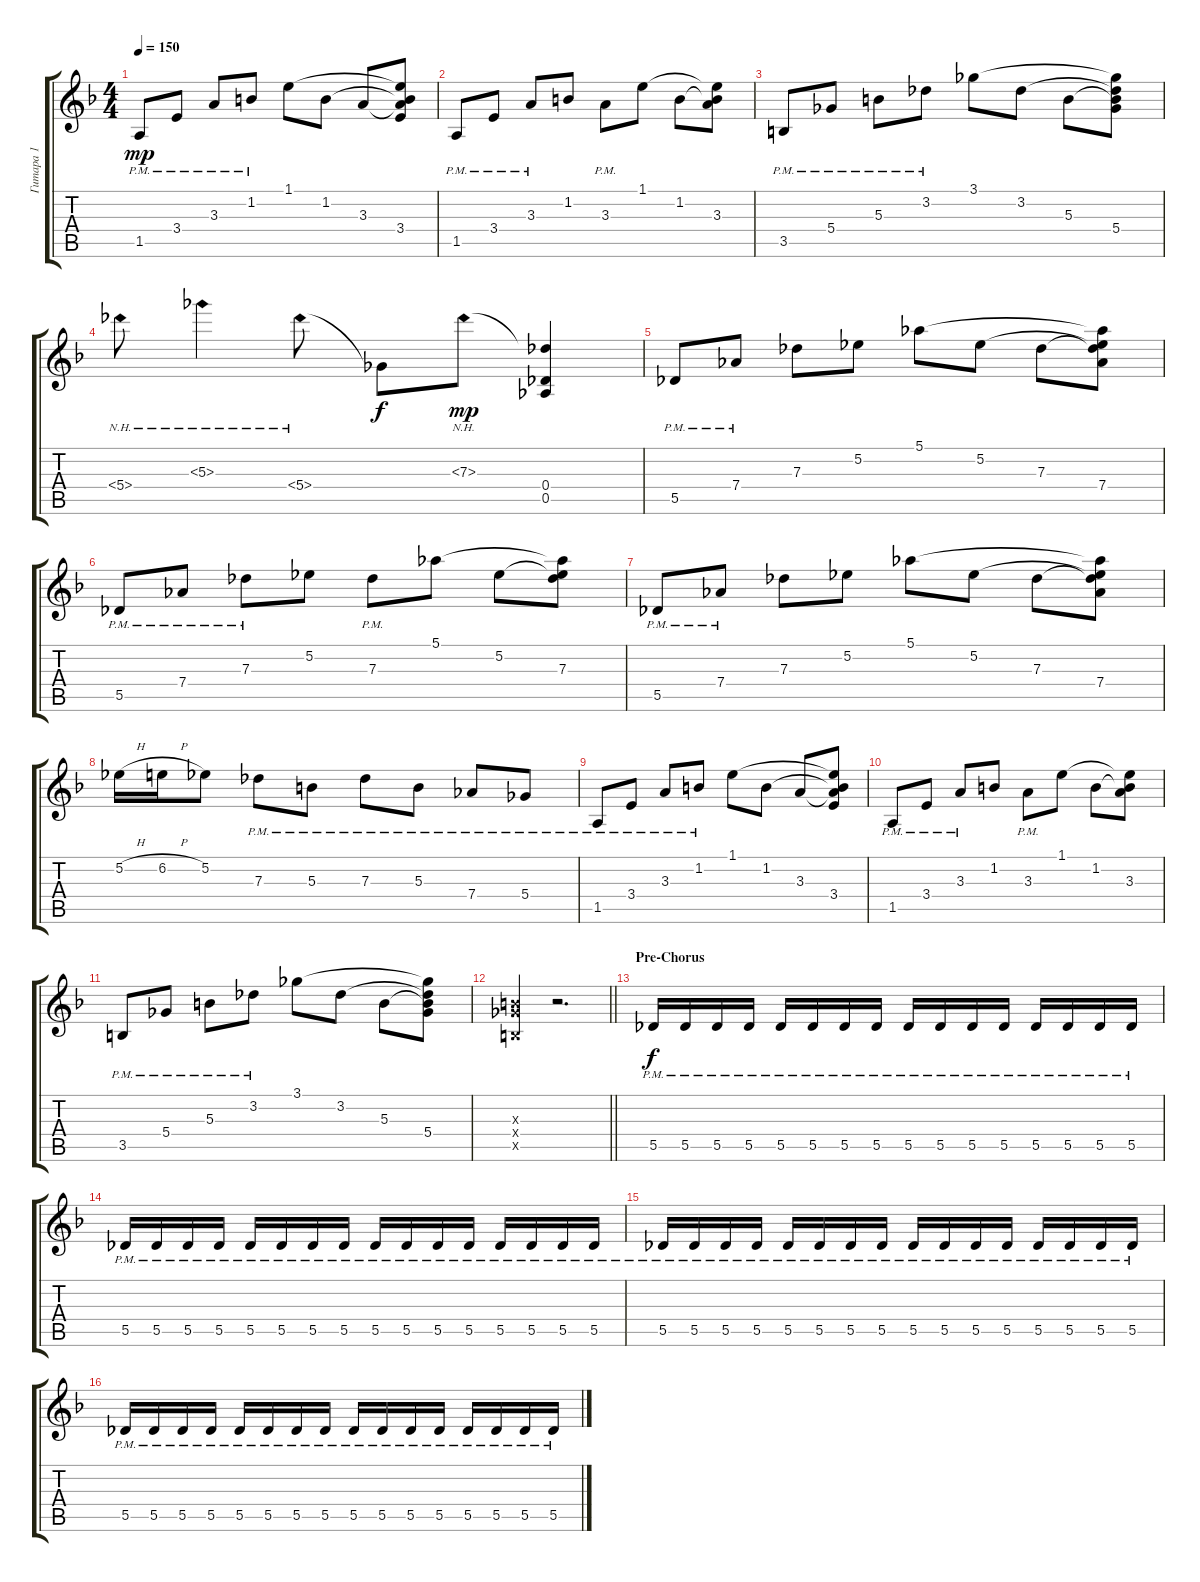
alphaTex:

\track ("Гитара 1" "Гитара 1") {instrument distortionguitar}
\staff {score tabs}
\tuning (Eb4 Bb3 Gb3 Db3 Ab2 Eb2) {hide}
\ts (4 4)
\tempo 150
\clef g2
\ks dminor
1.5{pm}.8{dy mp} 3.4{pm}.8 3.3{pm}.8 1.2{pm}.8 1.1.8 1.2.8 3.3.8 (1.1{t} 1.2{t} 3.3{t} 3.4).8 |
1.5{pm}.8 3.4{pm}.8 3.3{pm}.8 1.2.8 3.3{pm}.8 1.1.8 1.2.8 (1.1{t} 1.2{t} 3.3).8 |
3.5{pm}.8 5.4{pm}.8 5.3{pm}.8 3.2{pm}.8 3.1.8 3.2.8 5.3.8 (3.1{t} 3.2{t} 5.3{t} 5.4).8 |
5.4{nh}.8 5.3{nh}.4 5.4{nh}.8 5.4{t}.8{dy f} 7.3{nh}.8{dy mp} (7.3{t} 0.4 0.5).4 |
5.5{pm}.8 7.4{pm}.8 7.3.8 5.2.8 5.1.8 5.2.8 7.3.8 (5.1{t} 5.2{t} 7.3{t} 7.4).8 |
5.5{pm}.8 7.4{pm}.8 7.3{pm}.8 5.2.8 7.3{pm}.8 5.1.8 5.2.8 (5.1{t} 5.2{t} 7.3).8 |
5.5{pm}.8 7.4{pm}.8 7.3.8 5.2.8 5.1.8 5.2.8 7.3.8 (5.1{t} 5.2{t} 7.3{t} 7.4).8 |
5.2{h}.16 6.2{h}.16 5.2.8 7.3{pm}.8 5.3{pm}.8 7.3{pm}.8 5.3{pm}.8 7.4{pm}.8 5.4{pm}.8 |
1.5{pm}.8 3.4{pm}.8 3.3{pm}.8 1.2{pm}.8 1.1.8 1.2.8 3.3.8 (1.1{t} 1.2{t} 3.3{t} 3.4).8 |
1.5{pm}.8 3.4{pm}.8 3.3{pm}.8 1.2.8 3.3{pm}.8 1.1.8 1.2.8 (1.1{t} 1.2{t} 3.3).8 |
3.5{pm}.8 5.4{pm}.8 5.3{pm}.8 3.2{pm}.8 3.1.8 3.2.8 5.3.8 (3.1{t} 3.2{t} 5.3{t} 5.4).8 |
\barLineRight lightlight
(5.3{x} 5.4{x} 3.5{x}).4 r.2{d} |
\section ("" "Pre-Chorus")
5.5{pm}.16{dy f} 5.5{pm}.16 5.5{pm}.16 5.5{pm}.16 5.5{pm}.16 5.5{pm}.16 5.5{pm}.16 5.5{pm}.16 5.5{pm}.16 5.5{pm}.16 5.5{pm}.16 5.5{pm}.16 5.5{pm}.16 5.5{pm}.16 5.5{pm}.16 5.5{pm}.16 |
5.5{pm}.16 5.5{pm}.16 5.5{pm}.16 5.5{pm}.16 5.5{pm}.16 5.5{pm}.16 5.5{pm}.16 5.5{pm}.16 5.5{pm}.16 5.5{pm}.16 5.5{pm}.16 5.5{pm}.16 5.5{pm}.16 5.5{pm}.16 5.5{pm}.16 5.5{pm}.16 |
5.5{pm}.16 5.5{pm}.16 5.5{pm}.16 5.5{pm}.16 5.5{pm}.16 5.5{pm}.16 5.5{pm}.16 5.5{pm}.16 5.5{pm}.16 5.5{pm}.16 5.5{pm}.16 5.5{pm}.16 5.5{pm}.16 5.5{pm}.16 5.5{pm}.16 5.5{pm}.16 |
5.5{pm}.16 5.5{pm}.16 5.5{pm}.16 5.5{pm}.16 5.5{pm}.16 5.5{pm}.16 5.5{pm}.16 5.5{pm}.16 5.5{pm}.16 5.5{pm}.16 5.5{pm}.16 5.5{pm}.16 5.5{pm}.16 5.5{pm}.16 5.5{pm}.16 5.5{pm}.16
